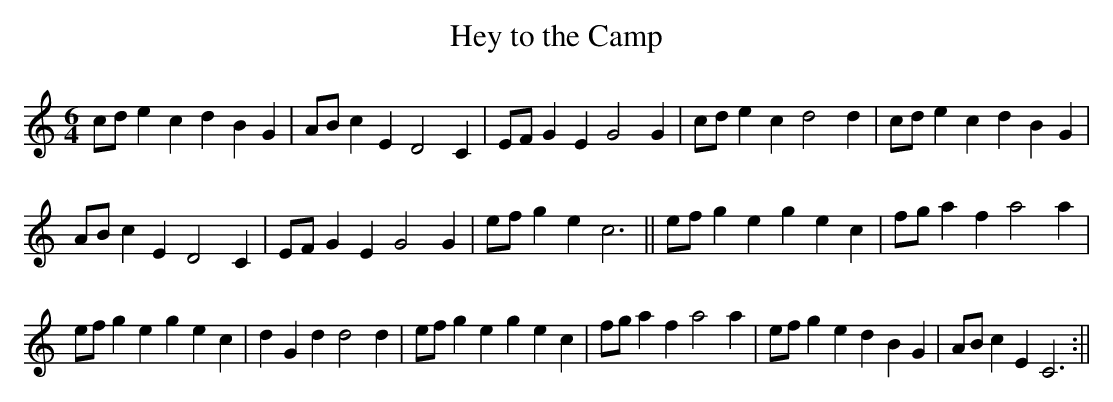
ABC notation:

X:1
T:Hey to the Camp
M:6/4
L:1/8
K:C
cde2c2 d2B2G2 | ABc2E2 D4C2 | EFG2E2 G4G2 | cde2c2 d4d2 | cde2c2 d2B2G2 |
ABc2E2 D4C2 | EFG2E2 G4G2 | efg2e2 c6 || efg2e2 g2e2c2 | fga2f2 a4a2 |
efg2e2 g2e2c2 | d2G2d2 d4d2 | efg2e2 g2e2c2 | fga2f2 a4a2 | efg2e2 d2B2G2 | ABc2E2 C6 :||
